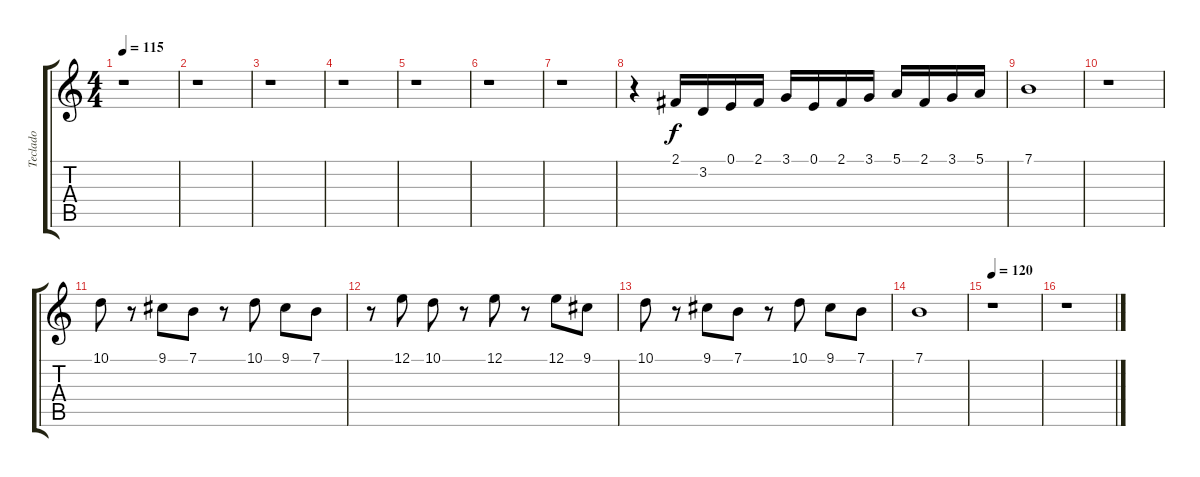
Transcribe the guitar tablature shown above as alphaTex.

\track ("Teclado" "Teclado") {instrument stringensemble1}
\staff {score tabs}
\tuning (E4 B3 G3 D3 A2 E2) {hide}
\ts (4 4)
\tempo 115
\clef g2
\ks c
r.1{dy f} |
r.1 |
r.1 |
r.1 |
r.1 |
r.1 |
r.1 |
r.4 2.1.16 3.2.16 0.1.16 2.1.16 3.1.16 0.1.16 2.1.16 3.1.16 5.1.16 2.1.16 3.1.16 5.1.16 |
7.1.1 |
r.1 |
10.1.8 r.8 9.1.8 7.1.8 r.8 10.1.8 9.1.8 7.1.8 |
r.8 12.1.8 10.1.8 r.8 12.1.8 r.8 12.1.8 9.1.8 |
10.1.8 r.8 9.1.8 7.1.8 r.8 10.1.8 9.1.8 7.1.8 |
7.1.1 |
\tempo 120
r.1 |
r.1
